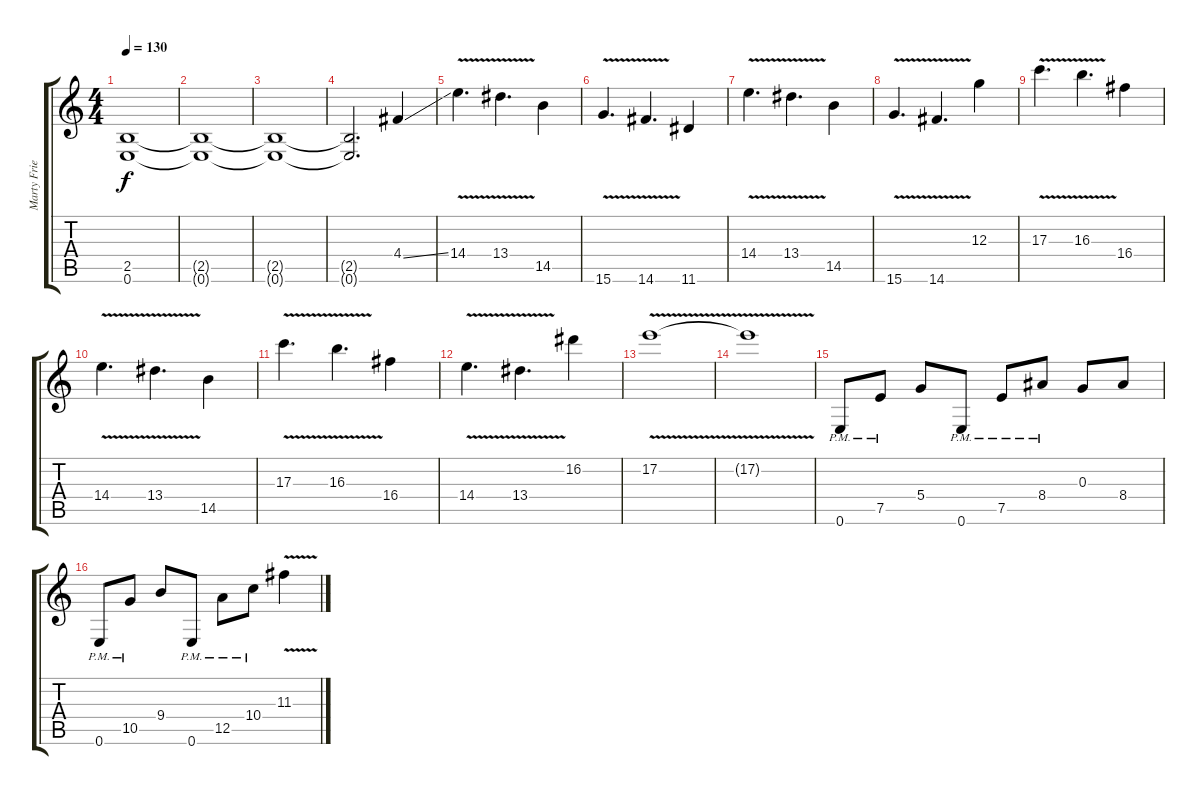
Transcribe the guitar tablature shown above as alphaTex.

\track ("Marty Friedman" "Marty Frie") {instrument distortionguitar}
\staff {score tabs}
\tuning (E4 B3 G3 D3 A2 E2) {hide}
\ts (4 4)
\tempo 130
\clef g2
\ks c
(2.5{t} 0.6{t}).1{dy f} |
(2.5{t} 0.6{t}).1 |
(2.5{t} 0.6{t}).1 |
(2.5{t} 0.6{t}).2{d} 4.4{ss}.4 |
14.4{v}.4{d} 13.4{v}.4{d} 14.5.4 |
15.6{v}.4{d} 14.6{v}.4{d} 11.6.4 |
14.4{v}.4{d} 13.4{v}.4{d} 14.5.4 |
15.6{v}.4{d} 14.6{v}.4{d} 12.3.4 |
17.3{v}.4{d} 16.3{v}.4{d} 16.4.4 |
14.4{v}.4{d} 13.4{v}.4{d} 14.5.4 |
17.3{v}.4{d} 16.3{v}.4{d} 16.4.4 |
14.4{v}.4{d} 13.4{v}.4{d} 16.2.4 |
17.2{v}.1 |
17.2{t}.1 |
0.6{pm}.8 7.5{pm}.8 5.4.8 0.6{pm}.8 7.5{pm}.8 8.4{pm}.8 0.3.8 8.4.8 |
0.6{pm}.8 10.5{pm}.8 9.4.8 0.6{pm}.8 12.5{pm}.8 10.4{pm}.8 11.3{v}.4
